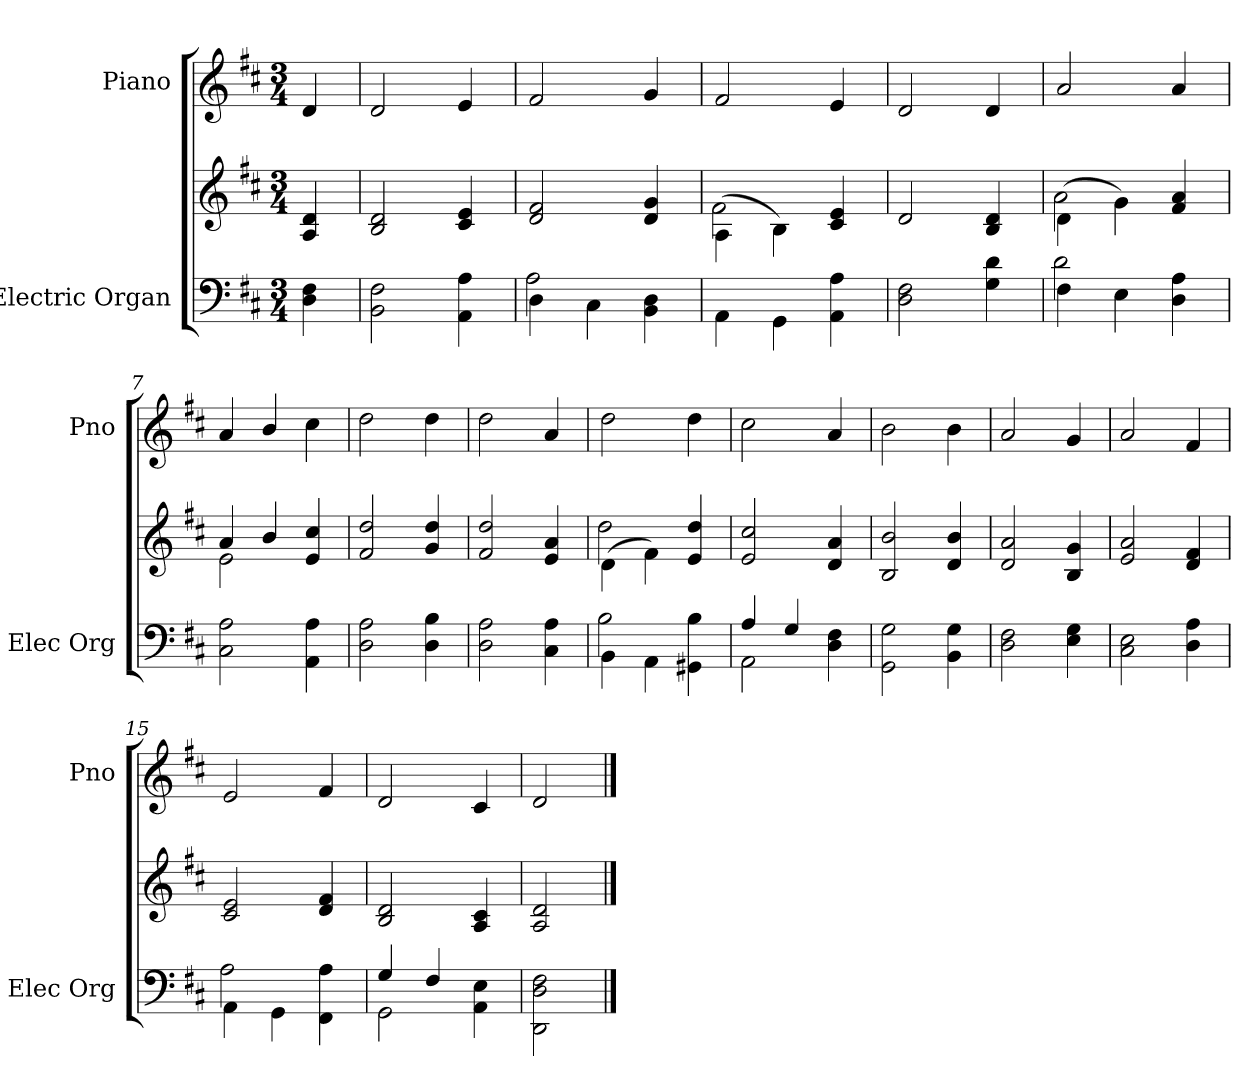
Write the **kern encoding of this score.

**kern	**kern	**kern
*part2	*part2	*part1
*staff3	*staff2	*staff1
*I"Electric Organ	*	*I"Piano
*I'Elec Org	*	*I'Pno
*clefF4	*clefG2	*clefG2
*k[f#c#]	*k[f#c#]	*k[f#c#]
*D:	*D:	*D:
*M3/4	*M3/4	*M3/4
=1	=1	=1
4D\ 4F#\	4A/ 4d/	4d/
=2	=2	=2
2BB\ 2F#\	2B/ 2d/	2d/
4AA\ 4A\	4c#/ 4e/	4e/
=3	=3	=3
*^	*	*
4D\	2A	2d/ 2f#/	2f#/
4C#\	.	.	.
4BB\ 4D\	4ryy	4d/ 4g/	4g/
*v	*v	*	*
=4	=4	=4
*	*^	*
4AA\	(4A\	2f#	2f#/
4GG\	4B\)	.	.
4AA\ 4A\	4c#/ 4e/	4ryy	4e/
*	*v	*v	*
=5	=5	=5
2D\ 2F#\	2d/	2d/
4G\ 4d\	4B/ 4d/	4d/
=6	=6	=6
*^	*^	*
4F#\	2d	(4d\	2a	2a/
4E\	.	4g\)	.	.
4D 4A	4ryy	4f#/ 4a/	4ryy	4a/
*v	*v	*	*	*
=7	=7	=7	=7
2C#\ 2A\	4a/	2e	4a
.	4b/	.	4b/
4AA\ 4A\	4e/ 4cc#/	4ryy	4cc#\
*	*v	*v	*
=8	=8	=8
2D\ 2A\	2f#/ 2dd/	2dd\
4D\ 4B\	4g/ 4dd/	4dd\
=9	=9	=9
2D\ 2A\	2f#/ 2dd/	2dd\
4C#\ 4A\	4e/ 4a/	4a/
=10	=10	=10
*^	*^	*
4BB\	2B	(4d\	2dd	2dd\
4AA\	.	4f#\)	.	.
4GG#X\ 4B\	4ryy	4e/ 4dd/	4ryy	4dd\
*	*	*v	*v	*
=11	=11	=11	=11
4A/	2AA	2e/ 2cc#/	2cc#\
4G/	.	.	.
4D\ 4F#\	4ryy	4d/ 4a/	4a/
*v	*v	*	*
=12	=12	=12
2GG\ 2G\	2B/ 2b/	2b\
4BB\ 4G\	4d/ 4b/	4b\
=13	=13	=13
2D\ 2F#\	2d/ 2a/	2a/
4E\ 4G\	4B/ 4g/	4g/
=14	=14	=14
2C#\ 2E\	2e/ 2a/	2a/
4D\ 4A\	4d/ 4f#/	4f#/
=15	=15	=15
*^	*	*
4AA\	2A	2c#/ 2e/	2e/
4GG\	.	.	.
4FF#\ 4A\	4ryy	4d/ 4f#/	4f#/
=16	=16	=16	=16
4G/	2GG	2B/ 2d/	2d/
4F#/	.	.	.
4AA\ 4E\	4ryy	4A/ 4c#/	4c#/
*v	*v	*	*
=17	=17	=17
2DD\ 2D\ 2F#\	2A/ 2d/	2d/
==	==	==
*-	*-	*-
